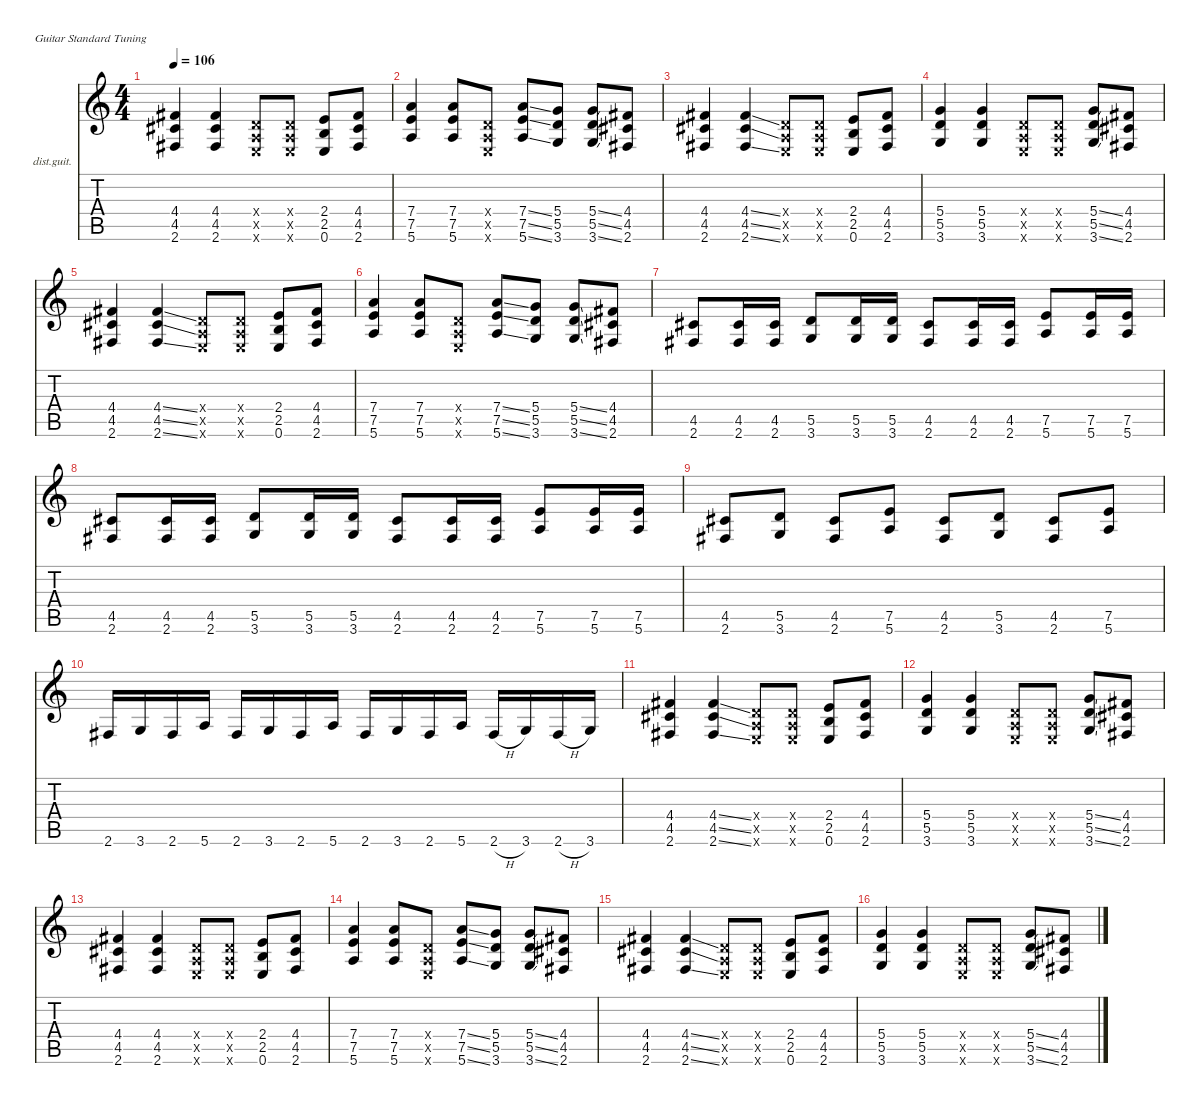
\defaultSystemsLayout 4
\hideDynamics
\bracketExtendMode nobrackets
\firstSystemTrackNameOrientation horizontal
\otherSystemsTrackNameOrientation horizontal
\track ("James Hetfield" "dist.guit.") {instrument distortionguitar}
\staff {score tabs}
\tuning (E4 B3 G3 D3 A2 E2)
\ts (4 4)
\tempo 106
\clef g2
\ks c
(4.4{acc #} 4.5{acc #} 2.6{acc #}).4{dy f beam Up} (4.4{acc #} 4.5{acc #} 2.6{acc #}).4{beam Up} (0.4{x} 0.5{x} 0.6{x}).8{beam Up} (0.4{x} 0.5{x} 0.6{x}).8{beam Up} (2.4 2.5 0.6).8{beam Up} (4.4{acc #} 4.5{acc #} 2.6{acc #}).8{beam Up} |
(7.4 7.5 5.6).4{beam Up} (7.4 7.5 5.6).8{beam Up} (0.4{x} 0.5{x} 0.6{x}).8{beam Up} (7.4{ss} 7.5{ss} 5.6{ss}).8{beam Up} (5.4 5.5 3.6).8{beam Up} (5.4{ss} 5.5{ss} 3.6{ss}).8{beam Up} (4.4{acc #} 4.5{acc #} 2.6{acc #}).8{beam Up} |
(4.4{acc #} 4.5{acc #} 2.6{acc #}).4{beam Up} (4.4{ss acc #} 4.5{ss acc #} 2.6{ss acc #}).4{beam Up} (0.4{x} 0.5{x} 0.6{x}).8{beam Up} (0.4{x} 0.5{x} 0.6{x}).8{beam Up} (2.4 2.5 0.6).8{beam Up} (4.4{acc #} 4.5{acc #} 2.6{acc #}).8{beam Up} |
(5.4 5.5 3.6).4{beam Up} (5.4 5.5 3.6).4{beam Up} (0.4{x} 0.5{x} 0.6{x}).8{beam Up} (0.4{x} 0.5{x} 0.6{x}).8{beam Up} (5.4{ss} 5.5{ss} 3.6{ss}).8{beam Up} (4.4{acc #} 4.5{acc #} 2.6{acc #}).8{beam Up} |
(4.4{acc #} 4.5{acc #} 2.6{acc #}).4{beam Up} (4.4{ss acc #} 4.5{ss acc #} 2.6{ss acc #}).4{beam Up} (0.4{x} 0.5{x} 0.6{x}).8{beam Up} (0.4{x} 0.5{x} 0.6{x}).8{beam Up} (2.4 2.5 0.6).8{beam Up} (4.4{acc #} 4.5{acc #} 2.6{acc #}).8{beam Up} |
(7.4 7.5 5.6).4{beam Up} (7.4 7.5 5.6).8{beam Up} (0.4{x} 0.5{x} 0.6{x}).8{beam Up} (7.4{ss} 7.5{ss} 5.6{ss}).8{beam Up} (5.4 5.5 3.6).8{beam Up} (5.4{ss} 5.5{ss} 3.6{ss}).8{beam Up} (4.4{acc #} 4.5{acc #} 2.6{acc #}).8{beam Up} |
(4.5{acc #} 2.6{acc #}).8{beam Up} (4.5{acc #} 2.6{acc #}).16{beam Up} (4.5{acc #} 2.6{acc #}).16{beam Up} (5.5 3.6).8{beam Up} (5.5 3.6).16{beam Up} (5.5 3.6).16{beam Up} (4.5{acc #} 2.6{acc #}).8{beam Up} (4.5{acc #} 2.6{acc #}).16{beam Up} (4.5{acc #} 2.6{acc #}).16{beam Up} (7.5 5.6).8{beam Up} (7.5 5.6).16{beam Up} (7.5 5.6).16{beam Up} |
(4.5{acc #} 2.6{acc #}).8{beam Up} (4.5{acc #} 2.6{acc #}).16{beam Up} (4.5{acc #} 2.6{acc #}).16{beam Up} (5.5 3.6).8{beam Up} (5.5 3.6).16{beam Up} (5.5 3.6).16{beam Up} (4.5{acc #} 2.6{acc #}).8{beam Up} (4.5{acc #} 2.6{acc #}).16{beam Up} (4.5{acc #} 2.6{acc #}).16{beam Up} (7.5 5.6).8{beam Up} (7.5 5.6).16{beam Up} (7.5 5.6).16{beam Up} |
(4.5{acc #} 2.6{acc #}).8{beam Up} (5.5 3.6).8{beam Up} (4.5{acc #} 2.6{acc #}).8{beam Up} (7.5 5.6).8{beam Up} (4.5{acc #} 2.6{acc #}).8{beam Up} (5.5 3.6).8{beam Up} (4.5{acc #} 2.6{acc #}).8{beam Up} (7.5 5.6).8{beam Up} |
2.6{acc #}.16{beam Up} 3.6.16{beam Up} 2.6{acc #}.16{beam Up} 5.6.16{beam Up} 2.6{acc #}.16{beam Up} 3.6.16{beam Up} 2.6{acc #}.16{beam Up} 5.6.16{beam Up} 2.6{acc #}.16{beam Up} 3.6.16{beam Up} 2.6{acc #}.16{beam Up} 5.6.16{beam Up} 2.6{h acc #}.16{beam Up} 3.6.16{beam Up} 2.6{h acc #}.16{beam Up} 3.6.16{beam Up} |
(4.4{acc #} 4.5{acc #} 2.6{acc #}).4{beam Up} (4.4{ss acc #} 4.5{ss acc #} 2.6{ss acc #}).4{beam Up} (0.4{x} 0.5{x} 0.6{x}).8{beam Up} (0.4{x} 0.5{x} 0.6{x}).8{beam Up} (2.4 2.5 0.6).8{beam Up} (4.4{acc #} 4.5{acc #} 2.6{acc #}).8{beam Up} |
(5.4 5.5 3.6).4{beam Up} (5.4 5.5 3.6).4{beam Up} (0.4{x} 0.5{x} 0.6{x}).8{beam Up} (0.4{x} 0.5{x} 0.6{x}).8{beam Up} (5.4{ss} 5.5{ss} 3.6{ss}).8{beam Up} (4.4{acc #} 4.5{acc #} 2.6{acc #}).8{beam Up} |
(4.4{acc #} 4.5{acc #} 2.6{acc #}).4{beam Up} (4.4{acc #} 4.5{acc #} 2.6{acc #}).4{beam Up} (0.4{x} 0.5{x} 0.6{x}).8{beam Up} (0.4{x} 0.5{x} 0.6{x}).8{beam Up} (2.4 2.5 0.6).8{beam Up} (4.4{acc #} 4.5{acc #} 2.6{acc #}).8{beam Up} |
(7.4 7.5 5.6).4{beam Up} (7.4 7.5 5.6).8{beam Up} (0.4{x} 0.5{x} 0.6{x}).8{beam Up} (7.4{ss} 7.5{ss} 5.6{ss}).8{beam Up} (5.4 5.5 3.6).8{beam Up} (5.4{ss} 5.5{ss} 3.6{ss}).8{beam Up} (4.4{acc #} 4.5{acc #} 2.6{acc #}).8{beam Up} |
(4.4{acc #} 4.5{acc #} 2.6{acc #}).4{beam Up} (4.4{ss acc #} 4.5{ss acc #} 2.6{ss acc #}).4{beam Up} (0.4{x} 0.5{x} 0.6{x}).8{beam Up} (0.4{x} 0.5{x} 0.6{x}).8{beam Up} (2.4 2.5 0.6).8{beam Up} (4.4{acc #} 4.5{acc #} 2.6{acc #}).8{beam Up} |
(5.4 5.5 3.6).4{beam Up} (5.4 5.5 3.6).4{beam Up} (0.4{x} 0.5{x} 0.6{x}).8{beam Up} (0.4{x} 0.5{x} 0.6{x}).8{beam Up} (5.4{ss} 5.5{ss} 3.6{ss}).8{beam Up} (4.4{acc #} 4.5{acc #} 2.6{acc #}).8{beam Up}
